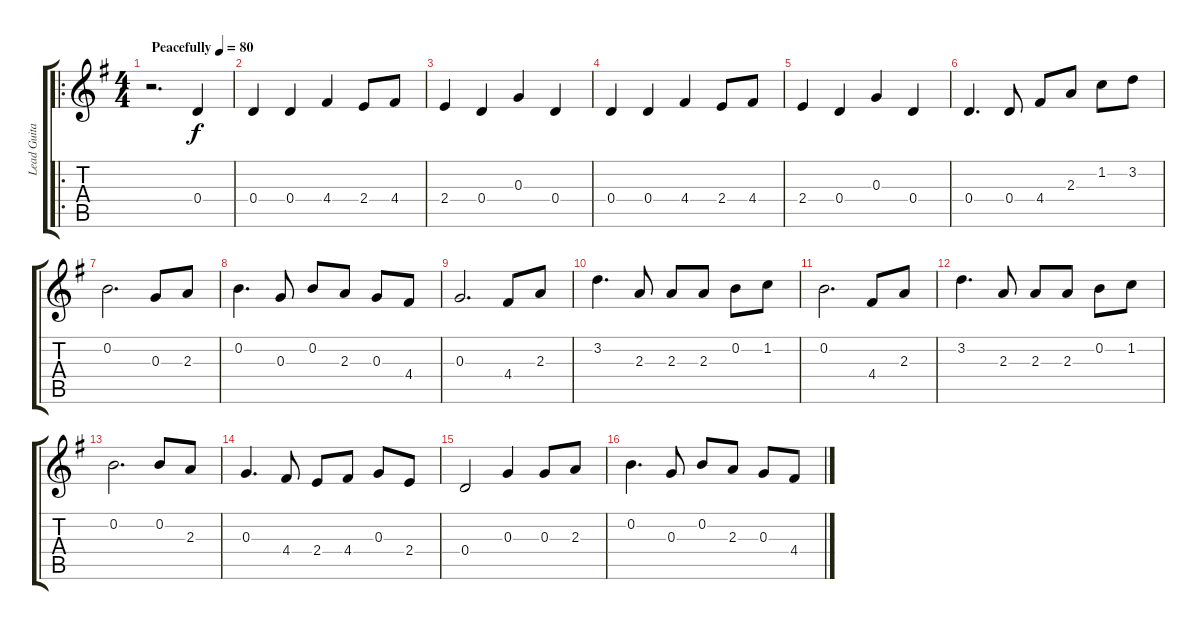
\track ("Lead Guitar" "Lead Guita") {instrument electricguitarjazz}
\staff {score tabs}
\tuning (E4 B3 G3 D3 A2 E2) {hide}
\ro
\ts (4 4)
\tempo (80 "Peacefully")
\clef g2
\ks eminor
r.2{d dy f instrument electricguitarjazz} 0.4.4 |
0.4.4 0.4.4 4.4.4 2.4.8 4.4.8 |
2.4.4 0.4.4 0.3.4 0.4.4 |
0.4.4 0.4.4 4.4.4 2.4.8 4.4.8 |
2.4.4 0.4.4 0.3.4 0.4.4 |
0.4.4{d} 0.4.8 4.4.8 2.3.8 1.2.8 3.2.8 |
0.2.2{d} 0.3.8 2.3.8 |
0.2.4{d} 0.3.8 0.2.8 2.3.8 0.3.8 4.4.8 |
0.3.2{d} 4.4.8 2.3.8 |
3.2.4{d} 2.3.8 2.3.8 2.3.8 0.2.8 1.2.8 |
0.2.2{d} 4.4.8 2.3.8 |
3.2.4{d} 2.3.8 2.3.8 2.3.8 0.2.8 1.2.8 |
0.2.2{d} 0.2.8 2.3.8 |
0.3.4{d} 4.4.8 2.4.8 4.4.8 0.3.8 2.4.8 |
0.4.2 0.3.4 0.3.8 2.3.8 |
0.2.4{d} 0.3.8 0.2.8 2.3.8 0.3.8 4.4.8
